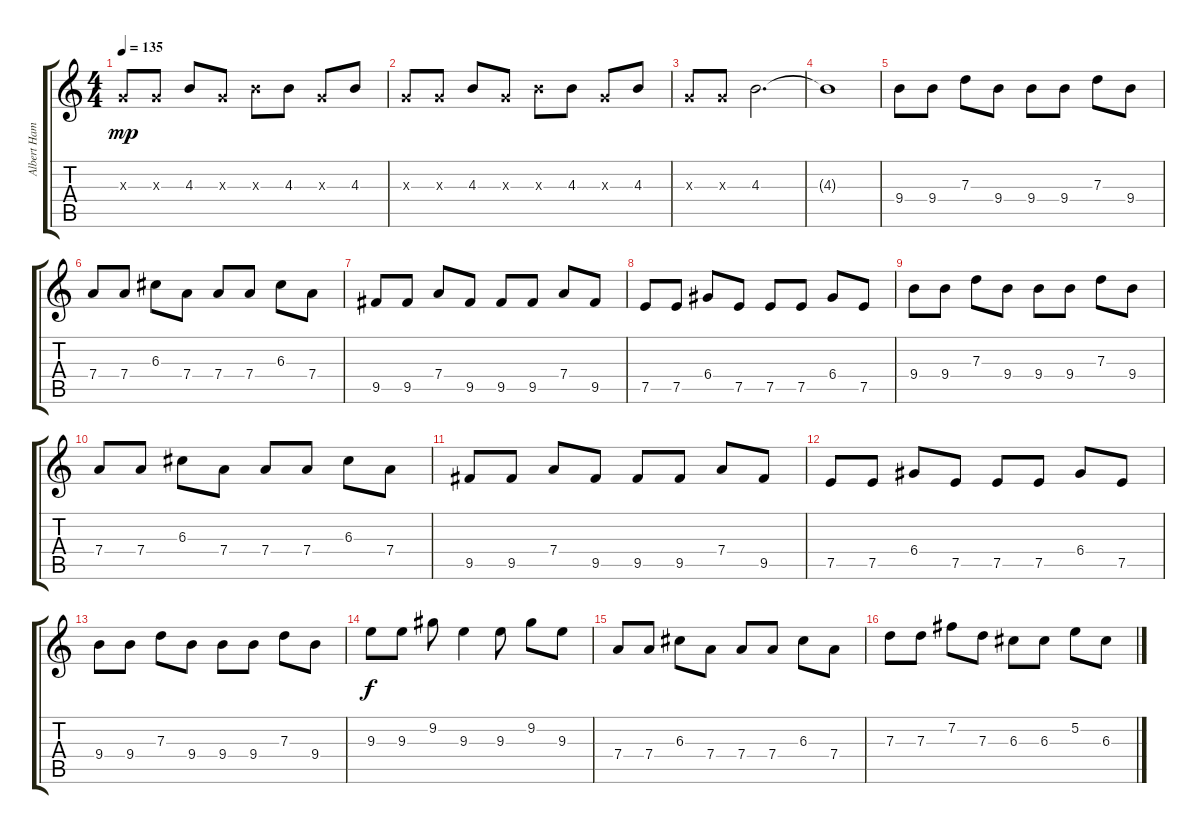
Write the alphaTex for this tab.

\track ("Albert Hammond Jr. " "Albert Ham") {instrument overdrivenguitar}
\staff {score tabs}
\tuning (E4 B3 G3 D3 A2 E2) {hide}
\ts (4 4)
\tempo 135
\clef g2
\ks c
0.3{x}.8{dy mp} 0.3{x}.8 4.3.8 0.3{x}.8 4.3{x}.8 4.3.8 0.3{x}.8 4.3.8 |
0.3{x}.8 0.3{x}.8 4.3.8 0.3{x}.8 4.3{x}.8 4.3.8 0.3{x}.8 4.3.8 |
0.3{x}.8 0.3{x}.8 4.3.2{d} |
4.3{t}.1 |
9.4.8 9.4.8 7.3.8 9.4.8 9.4.8 9.4.8 7.3.8 9.4.8 |
7.4.8 7.4.8 6.3.8 7.4.8 7.4.8 7.4.8 6.3.8 7.4.8 |
9.5.8 9.5.8 7.4.8 9.5.8 9.5.8 9.5.8 7.4.8 9.5.8 |
7.5.8 7.5.8 6.4.8 7.5.8 7.5.8 7.5.8 6.4.8 7.5.8 |
9.4.8 9.4.8 7.3.8 9.4.8 9.4.8 9.4.8 7.3.8 9.4.8 |
7.4.8 7.4.8 6.3.8 7.4.8 7.4.8 7.4.8 6.3.8 7.4.8 |
9.5.8 9.5.8 7.4.8 9.5.8 9.5.8 9.5.8 7.4.8 9.5.8 |
7.5.8 7.5.8 6.4.8 7.5.8 7.5.8 7.5.8 6.4.8 7.5.8 |
9.4.8 9.4.8 7.3.8 9.4.8 9.4.8 9.4.8 7.3.8 9.4.8 |
9.3.8{dy f} 9.3.8 9.2.8 9.3.4 9.3.8 9.2.8 9.3.8 |
7.4.8 7.4.8 6.3.8 7.4.8 7.4.8 7.4.8 6.3.8 7.4.8 |
7.3.8 7.3.8 7.2.8 7.3.8 6.3.8 6.3.8 5.2.8 6.3.8
